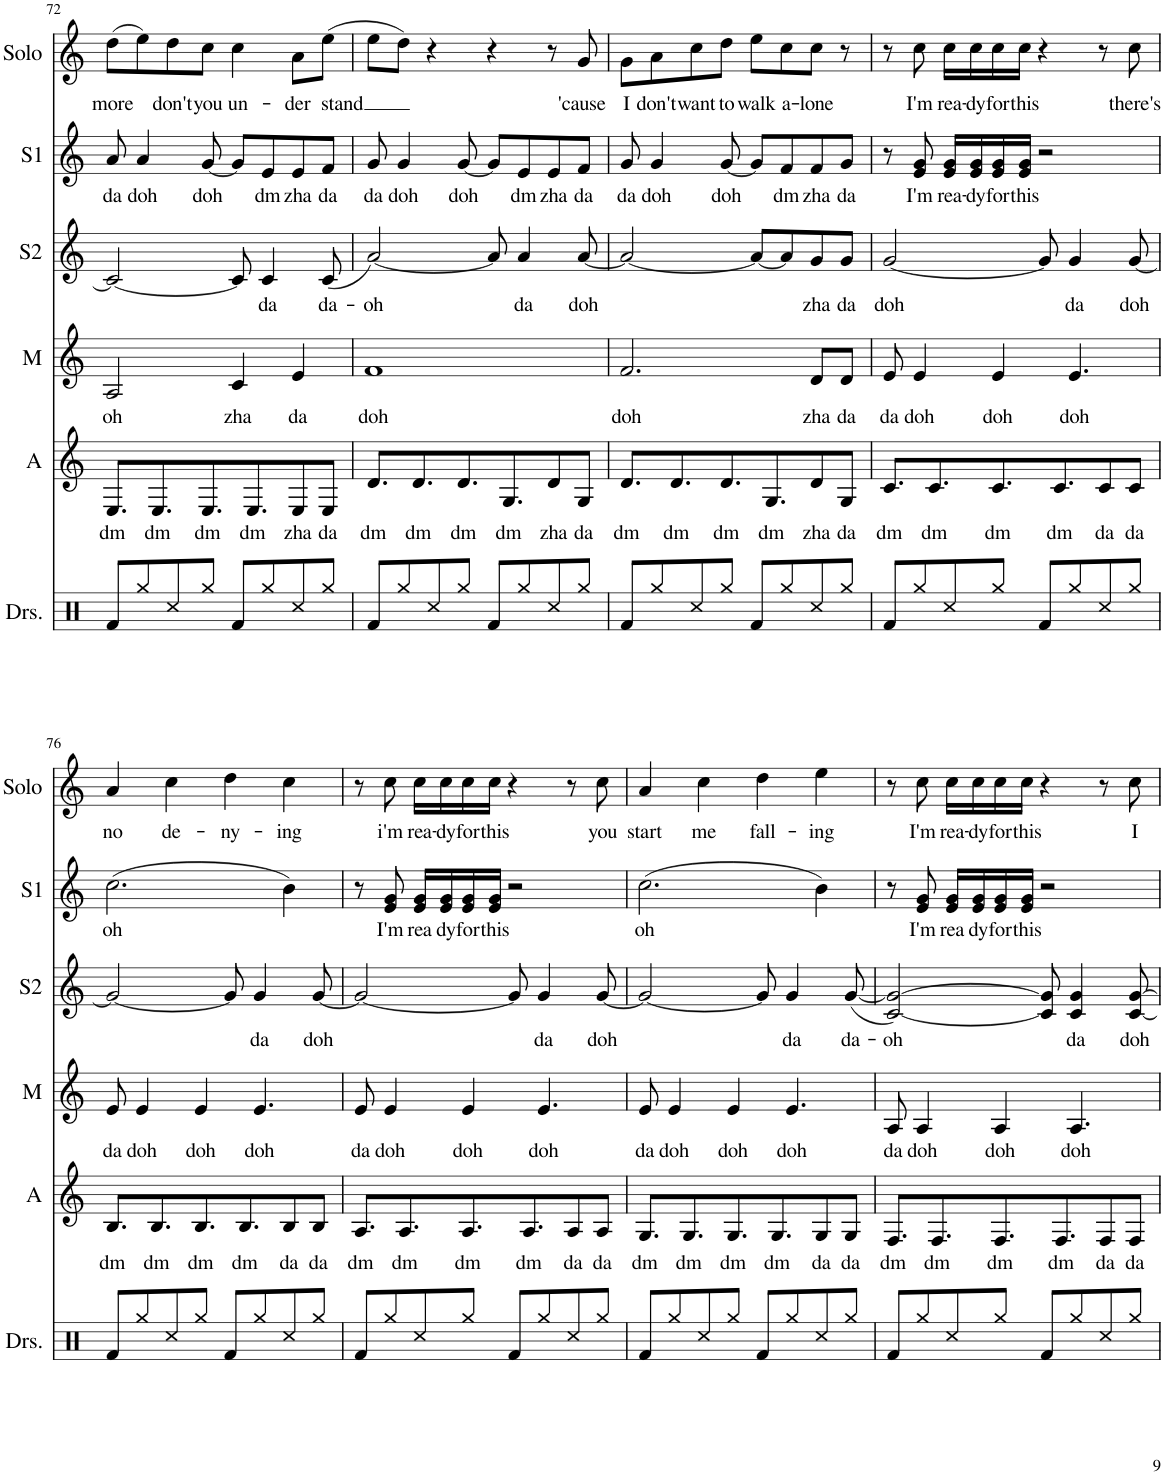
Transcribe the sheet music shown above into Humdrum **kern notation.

**kern	**kern	**text	**kern	**text	**kern	**text	**kern	**text	**kern	**text
*part6	*part5	*part5	*part4	*part4	*part3	*part3	*part2	*part2	*part1	*part1
*staff6	*staff5	*staff5	*staff4	*staff4	*staff3	*staff3	*staff2	*staff2	*staff1	*staff1
*I"Drumset	*I"Alto	*	*I"Mezzo	*	*I"Soprano 2	*	*I"Soprano 1	*	*I"Solo	*
*I'Drs.	*I'A	*	*I'M	*	*I'S2	*	*I'S1	*	*I'Solo	*
!!LO:PB:g=z
*clefX	*clefG2	*	*clefG2	*	*clefG2	*	*clefG2	*	*clefG2	*
*k[]	*k[]	*	*k[]	*	*k[]	*	*k[]	*	*k[]	*
*M4/4	*M4/4	*	*M4/4	*	*M4/4	*	*M4/4	*	*M4/4	*
=72	=72	=72	=72	=72	=72	=72	=72	=72	=72	=72
!	!	!LO:LY:b	!	!LO:LY:b	!	!	!	!LO:LY:b	!	!LO:LY:b
8Rf/L	8.E/L	dm	2A/	oh	2c/_	.	8a/	da	(8dd\L	more
!	!	!	!	!	!	!	!	!LO:LY:b	!	!
8Rgg/	.	.	.	.	.	.	4a/	doh	8ee\)	.
!	!	!LO:LY:b	!	!	!	!	!	!	!	!
.	8.E/	dm	.	.	.	.	.	.	.	.
!	!	!	!	!	!	!	!	!	!	!LO:LY:b
8Rcc/	.	.	.	.	.	.	.	.	8dd\	don't
!	!	!LO:LY:b	!	!	!	!	!	!LO:LY:b	!	!LO:LY:b
8Rgg/J	8.E/	dm	.	.	.	.	[8g/	doh	8cc\J	you
!	!	!	!	!LO:LY:b	!	!	!	!	!	!LO:LY:b
8Rf/L	.	.	4c/	zha	8c/]	.	8g/L]	.	4cc\	un-
!	!	!LO:LY:b	!	!	!	!	!	!	!	!
.	8.E/	dm	.	.	.	.	.	.	.	.
!	!	!	!	!	!	!LO:LY:b	!	!LO:LY:b	!	!
8Rgg/	.	.	.	.	4c/	da	8e/	dm	.	.
!	!	!LO:LY:b	!	!LO:LY:b	!	!	!	!LO:LY:b	!	!LO:LY:b
8Rcc/	8E/	zha	4e/	da	.	.	8e/	zha	8a\L	-der
!	!	!LO:LY:b	!	!	!	!LO:LY:b	!	!LO:LY:b	!	!LO:LY:b
8Rgg/J	8E/J	da	.	.	(8c/	da-	8f/J	da	(8ee\J	stand
=73	=73	=73	=73	=73	=73	=73	=73	=73	=73	=73
!	!	!LO:LY:b	!	!LO:LY:b	!	!LO:LY:b	!	!LO:LY:b	!	!
8Rf/L	8.d/L	dm	1f	doh	[2a/)	-oh	8g/	da	8ee\L	.
!	!	!	!	!	!	!	!	!LO:LY:b	!	!
8Rgg/	.	.	.	.	.	.	4g/	doh	8dd\J)	.
!	!	!LO:LY:b	!	!	!	!	!	!	!	!
.	8.d/	dm	.	.	.	.	.	.	.	.
8Rcc/	.	.	.	.	.	.	.	.	4r	.
!	!	!LO:LY:b	!	!	!	!	!	!LO:LY:b	!	!
8Rgg/J	8.d/	dm	.	.	.	.	[8g/	doh	.	.
8Rf/L	.	.	.	.	8a/]	.	8g/L]	.	4r	.
!	!	!LO:LY:b	!	!	!	!	!	!	!	!
.	8.G/	dm	.	.	.	.	.	.	.	.
!	!	!	!	!	!	!LO:LY:b	!	!LO:LY:b	!	!
8Rgg/	.	.	.	.	4a/	da	8e/	dm	.	.
!	!	!LO:LY:b	!	!	!	!	!	!LO:LY:b	!	!
8Rcc/	8d/	zha	.	.	.	.	8e/	zha	8r	.
!	!	!LO:LY:b	!	!	!	!LO:LY:b	!	!LO:LY:b	!	!LO:LY:b
8Rgg/J	8G/J	da	.	.	[8a/	doh	8f/J	da	8g/	'cause
=74	=74	=74	=74	=74	=74	=74	=74	=74	=74	=74
!	!	!LO:LY:b	!	!LO:LY:b	!	!	!	!LO:LY:b	!	!LO:LY:b
8Rf/L	8.d/L	dm	2.f/	doh	2a/_	.	8g/	da	8g\L	I
!	!	!	!	!	!	!	!	!LO:LY:b	!	!LO:LY:b
8Rgg/	.	.	.	.	.	.	4g/	doh	8a\	don't
!	!	!LO:LY:b	!	!	!	!	!	!	!	!
.	8.d/	dm	.	.	.	.	.	.	.	.
!	!	!	!	!	!	!	!	!	!	!LO:LY:b
8Rcc/	.	.	.	.	.	.	.	.	8cc\	want
!	!	!LO:LY:b	!	!	!	!	!	!LO:LY:b	!	!LO:LY:b
8Rgg/J	8.d/	dm	.	.	.	.	[8g/	doh	8dd\J	to
!	!	!	!	!	!	!	!	!	!	!LO:LY:b
8Rf/L	.	.	.	.	8a/L_	.	8g/L]	.	8ee\L	walk
!	!	!LO:LY:b	!	!	!	!	!	!	!	!
.	8.G/	dm	.	.	.	.	.	.	.	.
!	!	!	!	!	!	!	!	!LO:LY:b	!	!LO:LY:b
8Rgg/	.	.	.	.	8a/]	.	8f/	dm	8cc\	a-
!	!	!LO:LY:b	!	!LO:LY:b	!	!LO:LY:b	!	!LO:LY:b	!	!LO:LY:b
8Rcc/	8d/	zha	8d/L	zha	8g/	zha	8f/	zha	8cc\J	-lone
!	!	!LO:LY:b	!	!LO:LY:b	!	!LO:LY:b	!	!LO:LY:b	!	!
8Rgg/J	8G/J	da	8d/J	da	8g/J	da	8g/J	da	8r	.
=75	=75	=75	=75	=75	=75	=75	=75	=75	=75	=75
!	!	!LO:LY:b	!	!LO:LY:b	!	!LO:LY:b	!	!	!	!
8Rf/L	8.c/L	dm	8e/	da	[2g/	doh	8r	.	8r	.
!	!	!	!	!LO:LY:b	!	!	!	!LO:LY:b	!	!LO:LY:b
8Rgg/	.	.	4e/	doh	.	.	8e/ 8g/	I'm	8cc\	I'm
!	!	!LO:LY:b	!	!	!	!	!	!	!	!
.	8.c/	dm	.	.	.	.	.	.	.	.
!	!	!	!	!	!	!	!	!LO:LY:b	!	!LO:LY:b
8Rcc/	.	.	.	.	.	.	16e/ 16g/LL	rea-	16cc\LL	rea-
!	!	!	!	!	!	!	!	!LO:LY:b	!	!LO:LY:b
.	.	.	.	.	.	.	16e/ 16g/	-dy	16cc\	-dy
!	!	!LO:LY:b	!	!LO:LY:b	!	!	!	!LO:LY:b	!	!LO:LY:b
8Rgg/J	8.c/	dm	4e/	doh	.	.	16e/ 16g/	for	16cc\	for
!	!	!	!	!	!	!	!	!LO:LY:b	!	!LO:LY:b
.	.	.	.	.	.	.	16e/ 16g/JJ	this	16cc\JJ	this
8Rf/L	.	.	.	.	8g/]	.	2r	.	4r	.
!	!	!LO:LY:b	!	!	!	!	!	!	!	!
.	8.c/	dm	.	.	.	.	.	.	.	.
!	!	!	!	!LO:LY:b	!	!LO:LY:b	!	!	!	!
8Rgg/	.	.	4.e/	doh	4g/	da	.	.	.	.
!	!	!LO:LY:b	!	!	!	!	!	!	!	!
8Rcc/	8c/	da	.	.	.	.	.	.	8r	.
!	!	!LO:LY:b	!	!	!	!LO:LY:b	!	!	!	!LO:LY:b
8Rgg/J	8c/J	da	.	.	[8g/	doh	.	.	8cc\	there's
!!LO:LB:g=z
=76	=76	=76	=76	=76	=76	=76	=76	=76	=76	=76
!	!	!LO:LY:b	!	!LO:LY:b	!	!	!	!LO:LY:b	!	!LO:LY:b
8Rf/L	8.B/L	dm	8e/	da	2g/_	.	(2.cc\	oh	4a/	no
!	!	!	!	!LO:LY:b	!	!	!	!	!	!
8Rgg/	.	.	4e/	doh	.	.	.	.	.	.
!	!	!LO:LY:b	!	!	!	!	!	!	!	!
.	8.B/	dm	.	.	.	.	.	.	.	.
!	!	!	!	!	!	!	!	!	!	!LO:LY:b
8Rcc/	.	.	.	.	.	.	.	.	4cc\	de-
!	!	!LO:LY:b	!	!LO:LY:b	!	!	!	!	!	!
8Rgg/J	8.B/	dm	4e/	doh	.	.	.	.	.	.
!	!	!	!	!	!	!	!	!	!	!LO:LY:b
8Rf/L	.	.	.	.	8g/]	.	.	.	4dd\	-ny-
!	!	!LO:LY:b	!	!	!	!	!	!	!	!
.	8.B/	dm	.	.	.	.	.	.	.	.
!	!	!	!	!LO:LY:b	!	!LO:LY:b	!	!	!	!
8Rgg/	.	.	4.e/	doh	4g/	da	.	.	.	.
!	!	!LO:LY:b	!	!	!	!	!	!	!	!LO:LY:b
8Rcc/	8B/	da	.	.	.	.	4b\)	.	4cc\	-ing
!	!	!LO:LY:b	!	!	!	!LO:LY:b	!	!	!	!
8Rgg/J	8B/J	da	.	.	[8g/	doh	.	.	.	.
=77	=77	=77	=77	=77	=77	=77	=77	=77	=77	=77
!	!	!LO:LY:b	!	!LO:LY:b	!	!	!	!	!	!
8Rf/L	8.A/L	dm	8e/	da	2g/_	.	8r	.	8r	.
!	!	!	!	!LO:LY:b	!	!	!	!LO:LY:b	!	!LO:LY:b
8Rgg/	.	.	4e/	doh	.	.	8e/ 8g/	I'm	8cc\	i'm
!	!	!LO:LY:b	!	!	!	!	!	!	!	!
.	8.A/	dm	.	.	.	.	.	.	.	.
!	!	!	!	!	!	!	!	!LO:LY:b	!	!LO:LY:b
8Rcc/	.	.	.	.	.	.	16e/ 16g/LL	rea	16cc\LL	rea-
!	!	!	!	!	!	!	!	!LO:LY:b	!	!LO:LY:b
.	.	.	.	.	.	.	16e/ 16g/	dy	16cc\	-dy
!	!	!LO:LY:b	!	!LO:LY:b	!	!	!	!LO:LY:b	!	!LO:LY:b
8Rgg/J	8.A/	dm	4e/	doh	.	.	16e/ 16g/	for	16cc\	for
!	!	!	!	!	!	!	!	!LO:LY:b	!	!LO:LY:b
.	.	.	.	.	.	.	16e/ 16g/JJ	this	16cc\JJ	this
8Rf/L	.	.	.	.	8g/]	.	2r	.	4r	.
!	!	!LO:LY:b	!	!	!	!	!	!	!	!
.	8.A/	dm	.	.	.	.	.	.	.	.
!	!	!	!	!LO:LY:b	!	!LO:LY:b	!	!	!	!
8Rgg/	.	.	4.e/	doh	4g/	da	.	.	.	.
!	!	!LO:LY:b	!	!	!	!	!	!	!	!
8Rcc/	8A/	da	.	.	.	.	.	.	8r	.
!	!	!LO:LY:b	!	!	!	!LO:LY:b	!	!	!	!LO:LY:b
8Rgg/J	8A/J	da	.	.	[8g/	doh	.	.	8cc\	you
=78	=78	=78	=78	=78	=78	=78	=78	=78	=78	=78
!	!	!LO:LY:b	!	!LO:LY:b	!	!	!	!LO:LY:b	!	!LO:LY:b
8Rf/L	8.G/L	dm	8e/	da	2g/_	.	(2.cc\	oh	4a/	start
!	!	!	!	!LO:LY:b	!	!	!	!	!	!
8Rgg/	.	.	4e/	doh	.	.	.	.	.	.
!	!	!LO:LY:b	!	!	!	!	!	!	!	!
.	8.G/	dm	.	.	.	.	.	.	.	.
!	!	!	!	!	!	!	!	!	!	!LO:LY:b
8Rcc/	.	.	.	.	.	.	.	.	4cc\	me
!	!	!LO:LY:b	!	!LO:LY:b	!	!	!	!	!	!
8Rgg/J	8.G/	dm	4e/	doh	.	.	.	.	.	.
!	!	!	!	!	!	!	!	!	!	!LO:LY:b
8Rf/L	.	.	.	.	8g/]	.	.	.	4dd\	fall-
!	!	!LO:LY:b	!	!	!	!	!	!	!	!
.	8.G/	dm	.	.	.	.	.	.	.	.
!	!	!	!	!LO:LY:b	!	!LO:LY:b	!	!	!	!
8Rgg/	.	.	4.e/	doh	4g/	da	.	.	.	.
!	!	!LO:LY:b	!	!	!	!	!	!	!	!LO:LY:b
8Rcc/	8G/	da	.	.	.	.	4b\)	.	4ee\	-ing
!	!	!LO:LY:b	!	!	!	!LO:LY:b	!	!	!	!
8Rgg/J	8G/J	da	.	.	([8g/	da-	.	.	.	.
=79	=79	=79	=79	=79	=79	=79	=79	=79	=79	=79
!	!	!LO:LY:b	!	!LO:LY:b	!	!LO:LY:b	!	!	!	!
8Rf/L	8.F/L	dm	8A/	da	[2c/ 2g/_)	-oh	8r	.	8r	.
!	!	!	!	!LO:LY:b	!	!	!	!LO:LY:b	!	!LO:LY:b
8Rgg/	.	.	4A/	doh	.	.	8e/ 8g/	I'm	8cc\	I'm
!	!	!LO:LY:b	!	!	!	!	!	!	!	!
.	8.F/	dm	.	.	.	.	.	.	.	.
!	!	!	!	!	!	!	!	!LO:LY:b	!	!LO:LY:b
8Rcc/	.	.	.	.	.	.	16e/ 16g/LL	rea	16cc\LL	rea-
!	!	!	!	!	!	!	!	!LO:LY:b	!	!LO:LY:b
.	.	.	.	.	.	.	16e/ 16g/	dy	16cc\	-dy
!	!	!LO:LY:b	!	!LO:LY:b	!	!	!	!LO:LY:b	!	!LO:LY:b
8Rgg/J	8.F/	dm	4A/	doh	.	.	16e/ 16g/	for	16cc\	for
!	!	!	!	!	!	!	!	!LO:LY:b	!	!LO:LY:b
.	.	.	.	.	.	.	16e/ 16g/JJ	this	16cc\JJ	this
8Rf/L	.	.	.	.	8c/] 8g/]	.	2r	.	4r	.
!	!	!LO:LY:b	!	!	!	!	!	!	!	!
.	8.F/	dm	.	.	.	.	.	.	.	.
!	!	!	!	!LO:LY:b	!	!LO:LY:b	!	!	!	!
8Rgg/	.	.	4.A/	doh	4c/ 4g/	da	.	.	.	.
!	!	!LO:LY:b	!	!	!	!	!	!	!	!
8Rcc/	8F/	da	.	.	.	.	.	.	8r	.
!	!	!LO:LY:b	!	!	!	!LO:LY:b	!	!	!	!LO:LY:b
8Rgg/J	8F/J	da	.	.	[8c/ [8g/	doh	.	.	8cc\	I
=	=	=	=	=	=	=	=	=	=	=
*-	*-	*-	*-	*-	*-	*-	*-	*-	*-	*-
